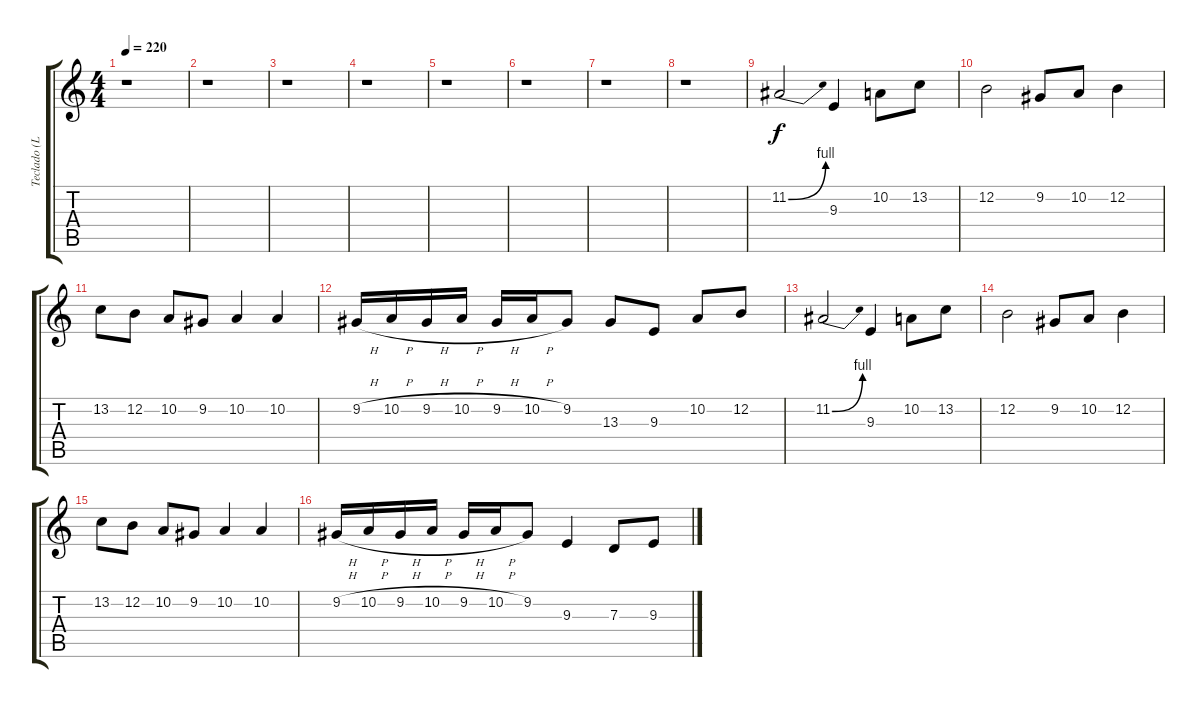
\track ("Teclado (Lead y Solos)" "Teclado (L") {instrument electricgrandpiano}
\staff {score tabs}
\tuning (E4 B3 G3 D3 A2 E2) {hide}
\ts (4 4)
\tempo 220
\clef g2
\ks c
r.1{dy f instrument electricgrandpiano} |
r.1 |
r.1 |
r.1 |
r.1 |
r.1 |
r.1 |
r.1 |
11.2{be (bend 0 0 60 4)}.2 9.3.4 10.2.8 13.2.8 |
12.2.2 9.2.8 10.2.8 12.2.4 |
13.2.8 12.2.8 10.2.8 9.2.8 10.2.4 10.2.4 |
9.2{h}.16 10.2{h}.16 9.2{h}.16 10.2{h}.16 9.2{h}.16 10.2{h}.16 9.2.8 13.3.8 9.3.8 10.2.8 12.2.8 |
11.2{be (bend 0 0 60 4)}.2 9.3.4 10.2.8 13.2.8 |
12.2.2 9.2.8 10.2.8 12.2.4 |
13.2.8 12.2.8 10.2.8 9.2.8 10.2.4 10.2.4 |
9.2{h}.16 10.2{h}.16 9.2{h}.16 10.2{h}.16 9.2{h}.16 10.2{h}.16 9.2.8 9.3.4 7.3.8 9.3.8
